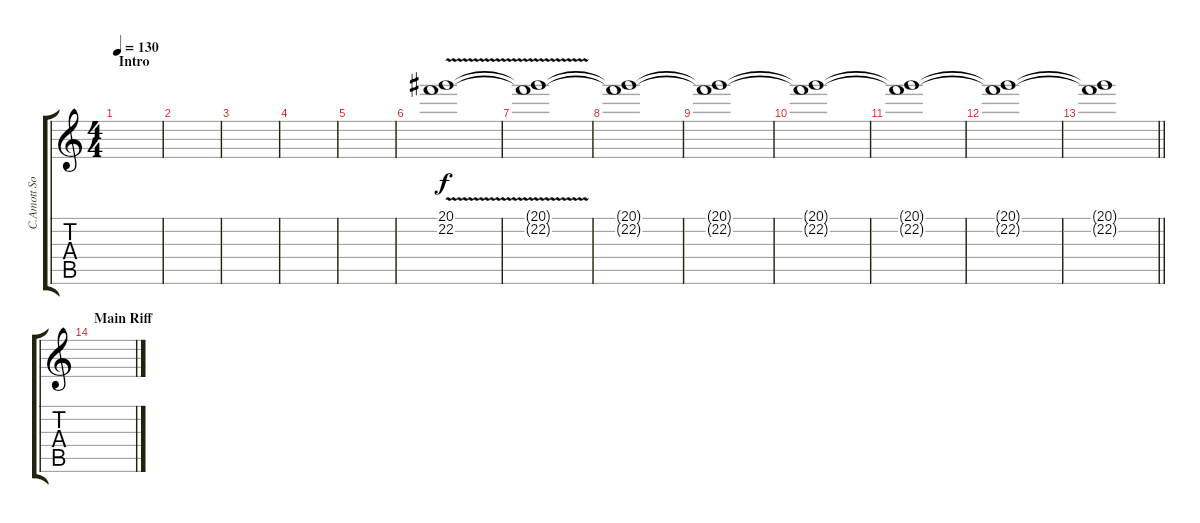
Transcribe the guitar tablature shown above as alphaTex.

\track ("C.Amott Solo" "C.Amott So") {instrument distortionguitar}
\staff {score tabs}
\tuning (C4 G3 Eb3 Bb2 F2 C2) {hide}
\ts (4 4)
\section ("" "Intro")
\tempo 130
\clef g2
\ks c
|
|
|
|
|
(20.1{v} 22.2{v}).1{volume 10 instrument fx7echoes} |
(20.1{t} 22.2{t}).1 |
(20.1{t} 22.2{t}).1 |
(20.1{t} 22.2{t}).1 |
(20.1{t} 22.2{t}).1 |
(20.1{t} 22.2{t}).1 |
(20.1{t} 22.2{t}).1 |
\barLineRight lightlight
(20.1{t} 22.2{t}).1 |
\section ("" "Main Riff")
